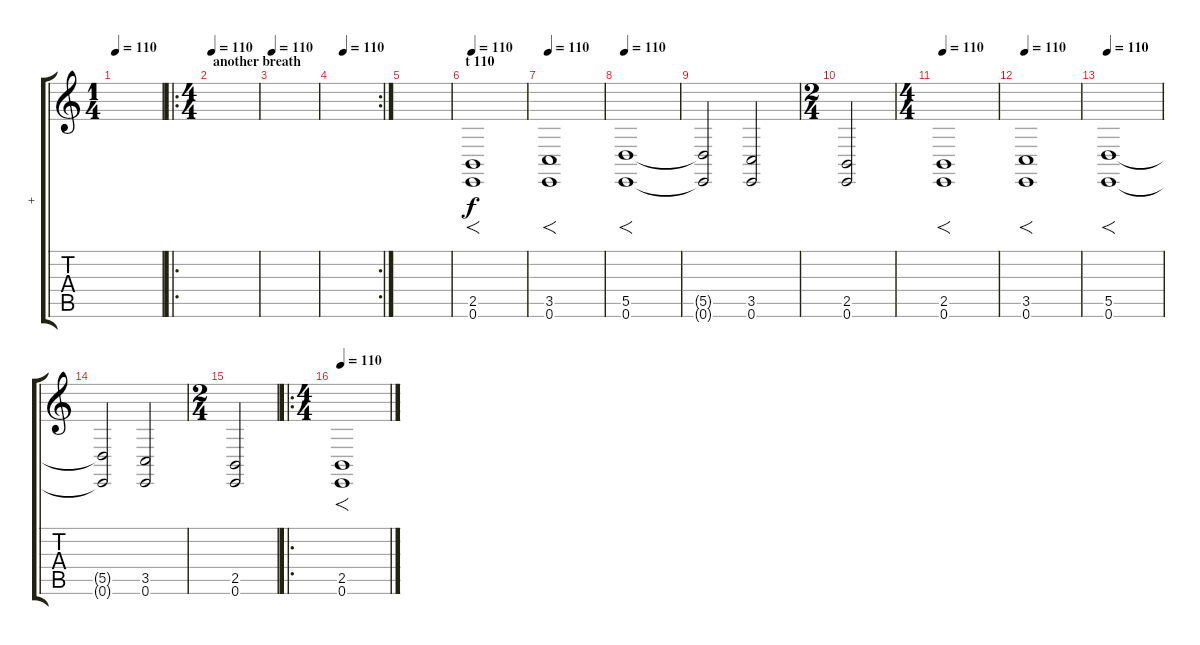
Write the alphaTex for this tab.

\track ("+" "+") {instrument cello}
\staff {score tabs}
\tuning (E4 B3 G3 D3 A2 E2) {hide}
\ts (1 4)
\tempo 110
\clef g2
\ks c
|
\ro
\ts (4 4)
\section ("" "another breath")
\tempo 110
|
\tempo 110
|
\rc 2
\tempo (110 0.25)
|
|
\section ("" "t 110")
\tempo 110
(2.5 0.6).1{f} |
\tempo 110
(3.5 0.6).1{f} |
\tempo 110
(5.5 0.6).1{f} |
(5.5{t} 0.6{t}).2 (3.5 0.6).2 |
\ts (2 4)
(2.5 0.6).2 |
\ts (4 4)
\section ("" "")
\tempo 110
(2.5 0.6).1{f} |
\tempo 110
(3.5 0.6).1{f} |
\tempo 110
(5.5 0.6).1{f} |
(5.5{t} 0.6{t}).2 (3.5 0.6).2 |
\ts (2 4)
(2.5 0.6).2 |
\ro
\ts (4 4)
\tempo 110
(2.5 0.6).1{f}
